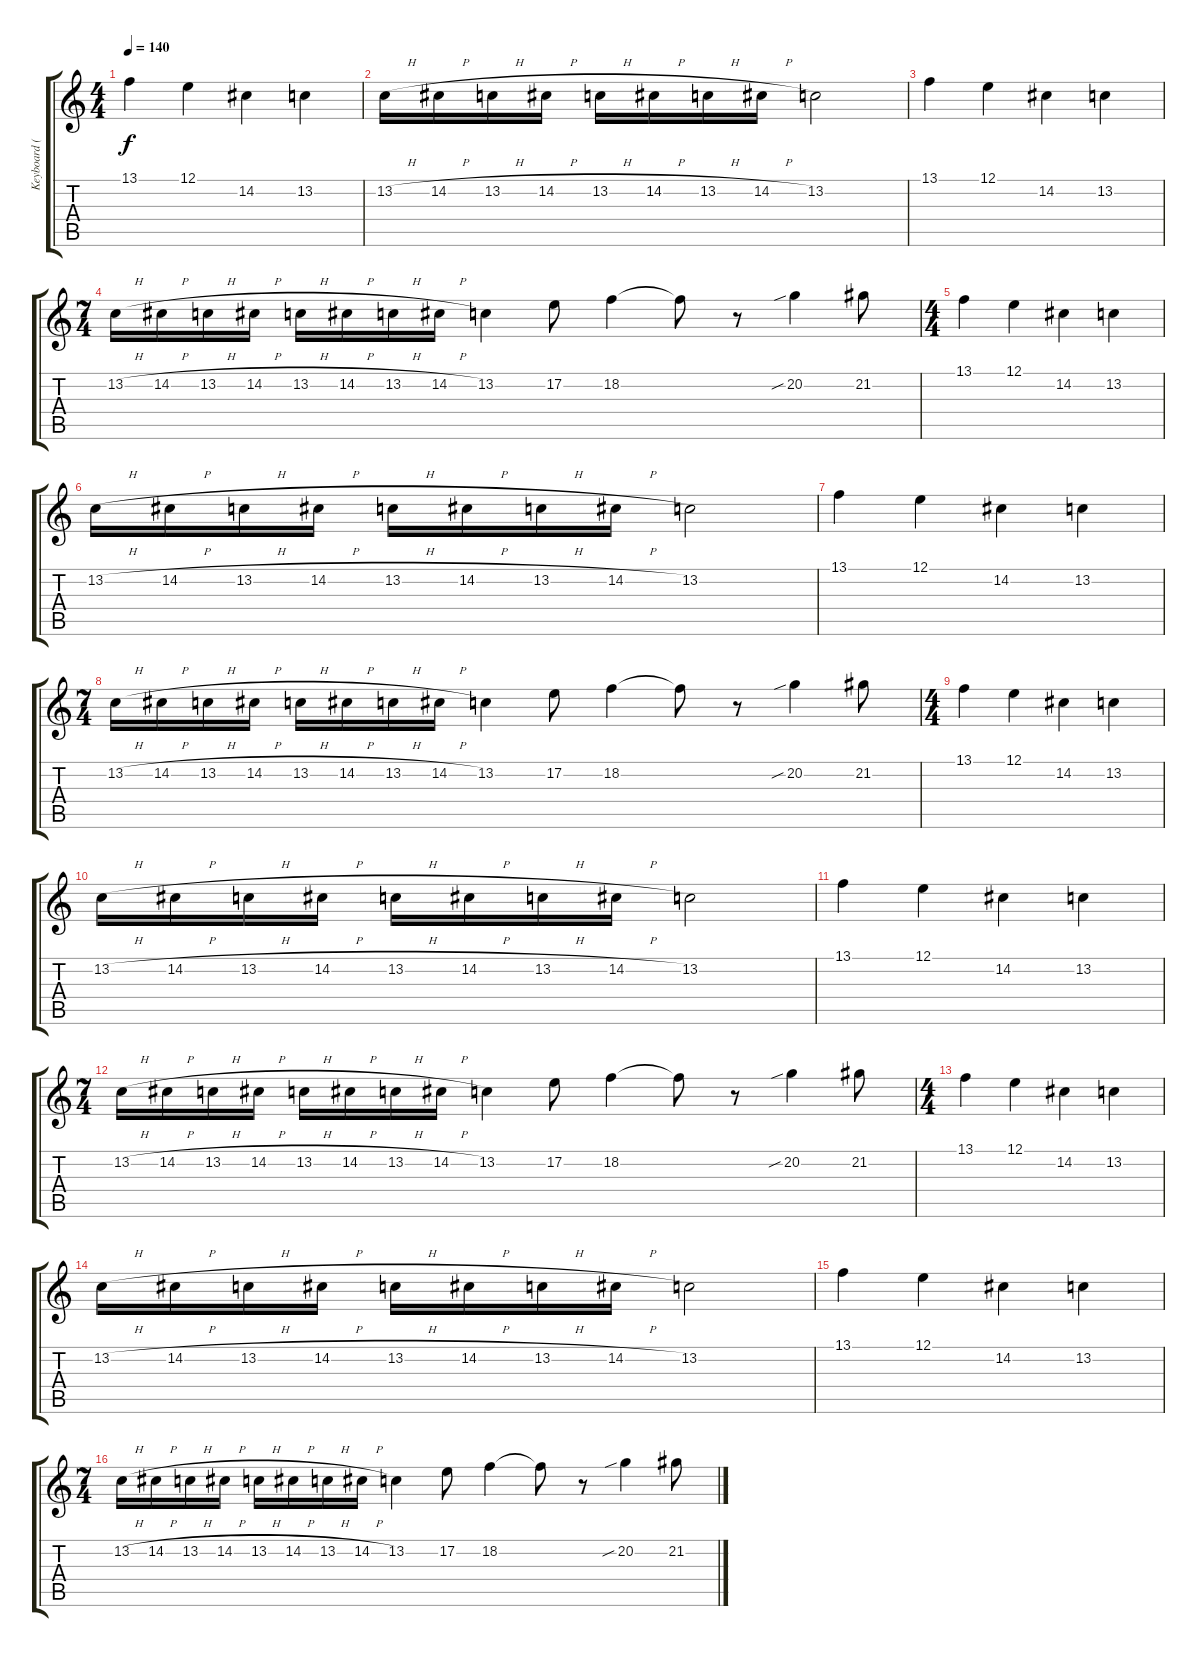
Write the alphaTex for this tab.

\track ("Keyboard (Flute)" "Keyboard (") {instrument flute}
\staff {score tabs}
\tuning (E4 B3 G3 D3 A2 E2) {hide}
\ts (4 4)
\tempo 140
\clef g2
\ks c
13.1.4{dy f} 12.1.4 14.2.4 13.2.4 |
13.2{h}.16 14.2{h}.16 13.2{h}.16 14.2{h}.16 13.2{h}.16 14.2{h}.16 13.2{h}.16 14.2{h}.16 13.2.2 |
13.1.4 12.1.4 14.2.4 13.2.4 |
\ts (7 4)
13.2{h}.16 14.2{h}.16 13.2{h}.16 14.2{h}.16 13.2{h}.16 14.2{h}.16 13.2{h}.16 14.2{h}.16 13.2.4 17.2.8 18.2.4 18.2{t}.8 r.8 20.2{sib}.4 21.2.8 |
\ts (4 4)
13.1.4 12.1.4 14.2.4 13.2.4 |
13.2{h}.16 14.2{h}.16 13.2{h}.16 14.2{h}.16 13.2{h}.16 14.2{h}.16 13.2{h}.16 14.2{h}.16 13.2.2 |
13.1.4 12.1.4 14.2.4 13.2.4 |
\ts (7 4)
13.2{h}.16 14.2{h}.16 13.2{h}.16 14.2{h}.16 13.2{h}.16 14.2{h}.16 13.2{h}.16 14.2{h}.16 13.2.4 17.2.8 18.2.4 18.2{t}.8 r.8 20.2{sib}.4 21.2.8 |
\ts (4 4)
13.1.4 12.1.4 14.2.4 13.2.4 |
13.2{h}.16 14.2{h}.16 13.2{h}.16 14.2{h}.16 13.2{h}.16 14.2{h}.16 13.2{h}.16 14.2{h}.16 13.2.2 |
13.1.4 12.1.4 14.2.4 13.2.4 |
\ts (7 4)
13.2{h}.16 14.2{h}.16 13.2{h}.16 14.2{h}.16 13.2{h}.16 14.2{h}.16 13.2{h}.16 14.2{h}.16 13.2.4 17.2.8 18.2.4 18.2{t}.8 r.8 20.2{sib}.4 21.2.8 |
\ts (4 4)
13.1.4 12.1.4 14.2.4 13.2.4 |
13.2{h}.16 14.2{h}.16 13.2{h}.16 14.2{h}.16 13.2{h}.16 14.2{h}.16 13.2{h}.16 14.2{h}.16 13.2.2 |
13.1.4 12.1.4 14.2.4 13.2.4 |
\ts (7 4)
13.2{h}.16 14.2{h}.16 13.2{h}.16 14.2{h}.16 13.2{h}.16 14.2{h}.16 13.2{h}.16 14.2{h}.16 13.2.4 17.2.8 18.2.4 18.2{t}.8 r.8 20.2{sib}.4 21.2.8
